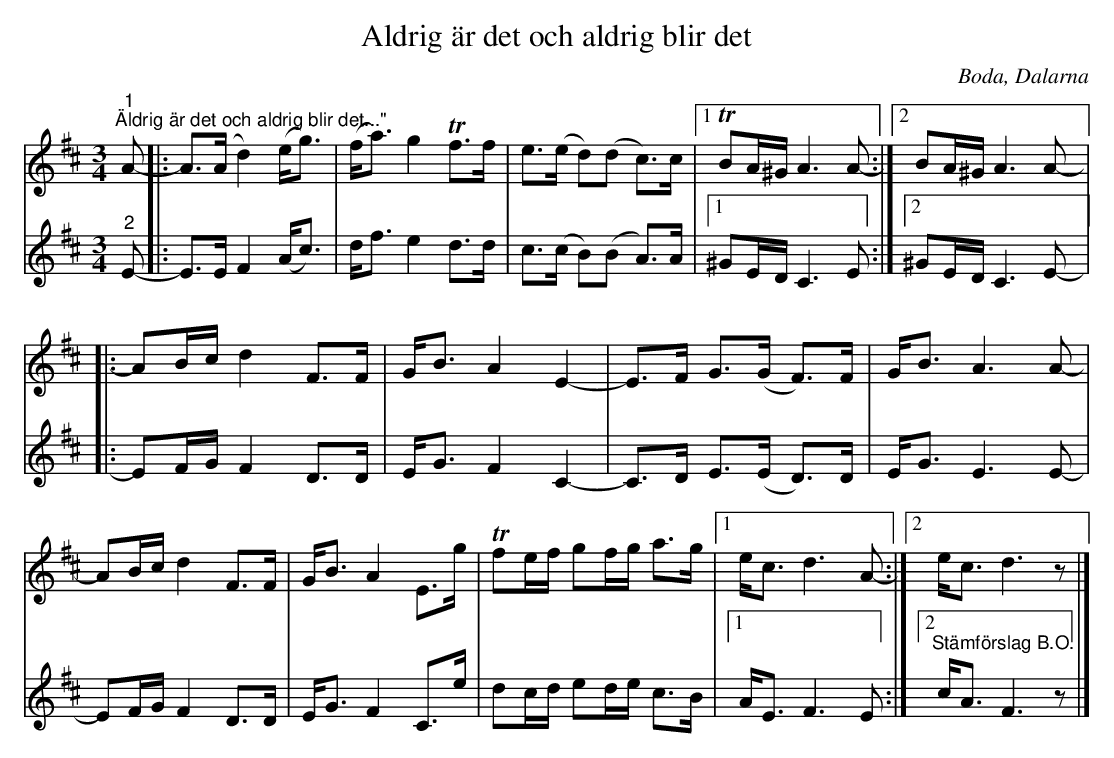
X:1
T:Aldrig är det och aldrig blir det
O:Boda, Dalarna
L:1/8
M:3/4
K:D
V:1
"^1""^\"Aldrig är det och aldrig blir det...\"" A- |: A>(A d2) (e<g) | (f<a) g2T f>f | e>(e d)(d c>)c |1T BA/^G/ A3 A- :|2 BA/^G/ A3 A- |:
AB/c/ d2 F>F | G<B A2 E2- | E>F G>(G F>)F | G<B A3 A- |
AB/c/ d2 F>F | G<B A2 E>g |T fe/f/ gf/g/ a>g |1 e<c d3 A- :|2 e<c d3 z |]
V:2
"^2" E- |: E>E F2 (A<c) | d<f e2 d>d | c>(c B)(B A>)A |1 ^GE/D/ C3 E :|2 ^GE/D/ C3 E- |:
EF/G/ F2 D>D | E<G F2 C2- | C>D E>(E D>)D | E<G E3 E- |
EF/G/ F2 D>D | E<G F2 C>e | dc/d/ ed/e/ c>B |1 A<E F3 E :|2"^Stämförslag B.O." c<A F3 z |]
